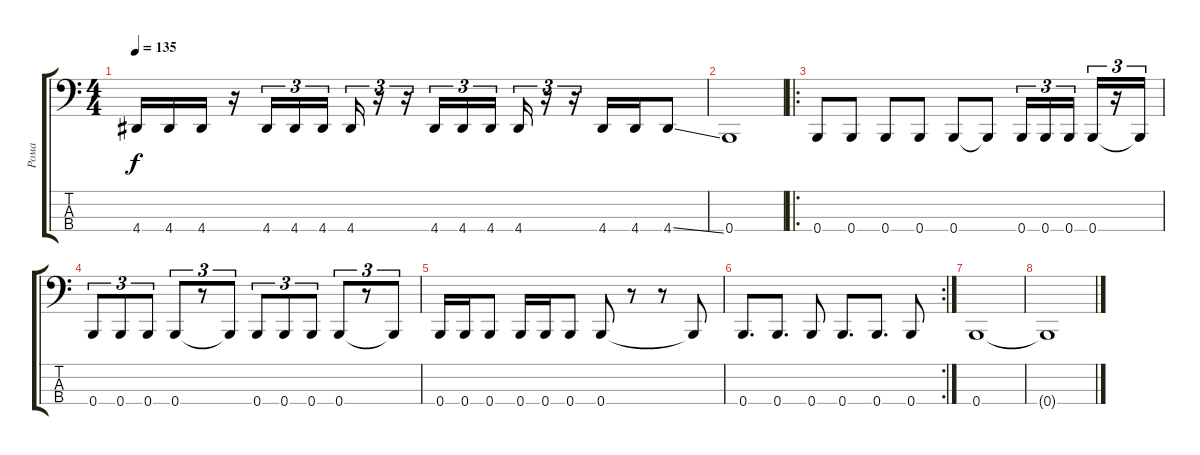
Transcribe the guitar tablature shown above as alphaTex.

\track ("Рома" "Рома") {instrument electricbassfinger}
\staff {score tabs}
\tuning (E2 B1 Gb1 B0) {hide}
\ts (4 4)
\tempo 135
\clef f4
\ks c
4.4.16{dy f} 4.4.16 4.4.16 r.16 4.4.16{tu (3 2)} 4.4.16{tu (3 2)} 4.4.16{tu (3 2) beam splitsecondary} 4.4.16{tu (3 2)} r.16{tu (3 2)} r.16{tu (3 2)} 4.4.16{tu (3 2)} 4.4.16{tu (3 2)} 4.4.16{tu (3 2) beam splitsecondary} 4.4.16{tu (3 2)} r.16{tu (3 2)} r.16{tu (3 2)} 4.4.16 4.4.16 4.4{ss}.8 |
0.4.1 |
\ro
0.4.8 0.4.8 0.4.8 0.4.8 0.4.8 0.4{t}.8 0.4.16{tu (3 2)} 0.4.16{tu (3 2)} 0.4.16{tu (3 2) beam splitsecondary} 0.4.16{tu (3 2)} r.16{tu (3 2)} 0.4{t}.16{tu (3 2)} |
0.4.8{tu (3 2)} 0.4.8{tu (3 2)} 0.4.8{tu (3 2)} 0.4.8{tu (3 2)} r.8{tu (3 2)} 0.4{t}.8{tu (3 2)} 0.4.8{tu (3 2)} 0.4.8{tu (3 2)} 0.4.8{tu (3 2)} 0.4.8{tu (3 2)} r.8{tu (3 2)} 0.4{t}.8{tu (3 2)} |
0.4.16 0.4.16 0.4.8 0.4.16 0.4.16 0.4.8 0.4.8 r.8 r.8 0.4{t}.8 |
\rc 2
0.4.8{d} 0.4.8{d} 0.4.8 0.4.8{d} 0.4.8{d} 0.4.8 |
0.4.1 |
0.4{t}.1
